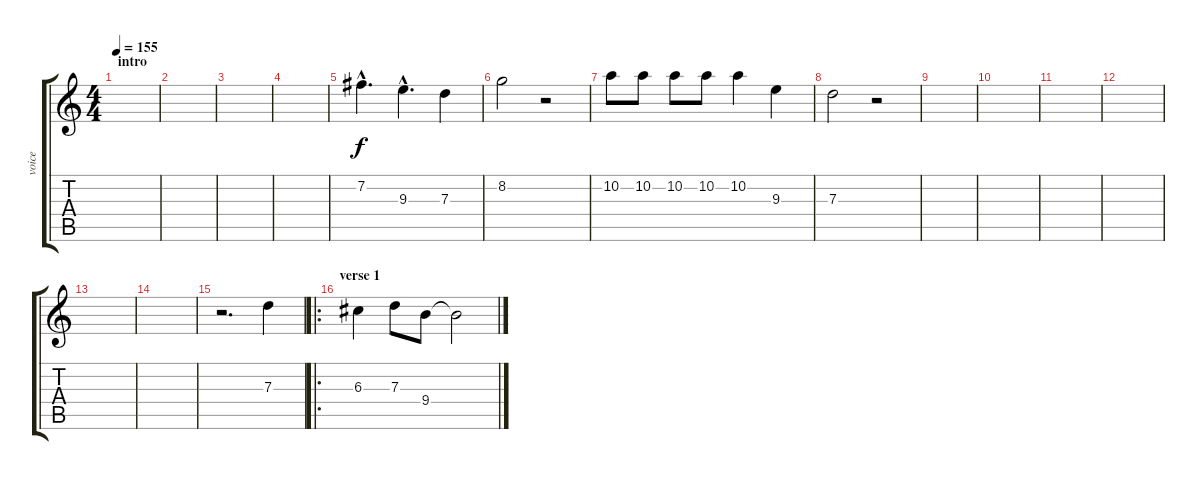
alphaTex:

\track ("voice" "voice") {instrument rockorgan}
\staff {score tabs}
\tuning (E5 B4 G4 D4 A3 E3) {hide}
\ts (4 4)
\section ("" "intro")
\tempo 155
\clef g2
\ks c
|
|
|
|
7.2{hac}.4{d} 9.3{hac}.4{d} 7.3.4 |
8.2.2 r.2 |
10.2.8 10.2.8 10.2.8 10.2.8 10.2.4 9.3.4 |
7.3.2 r.2 |
|
|
|
|
|
|
r.2{d} 7.3.4 |
\ro
\section ("" "verse 1")
6.3.4 7.3.8 9.4.8 9.4{t}.2
